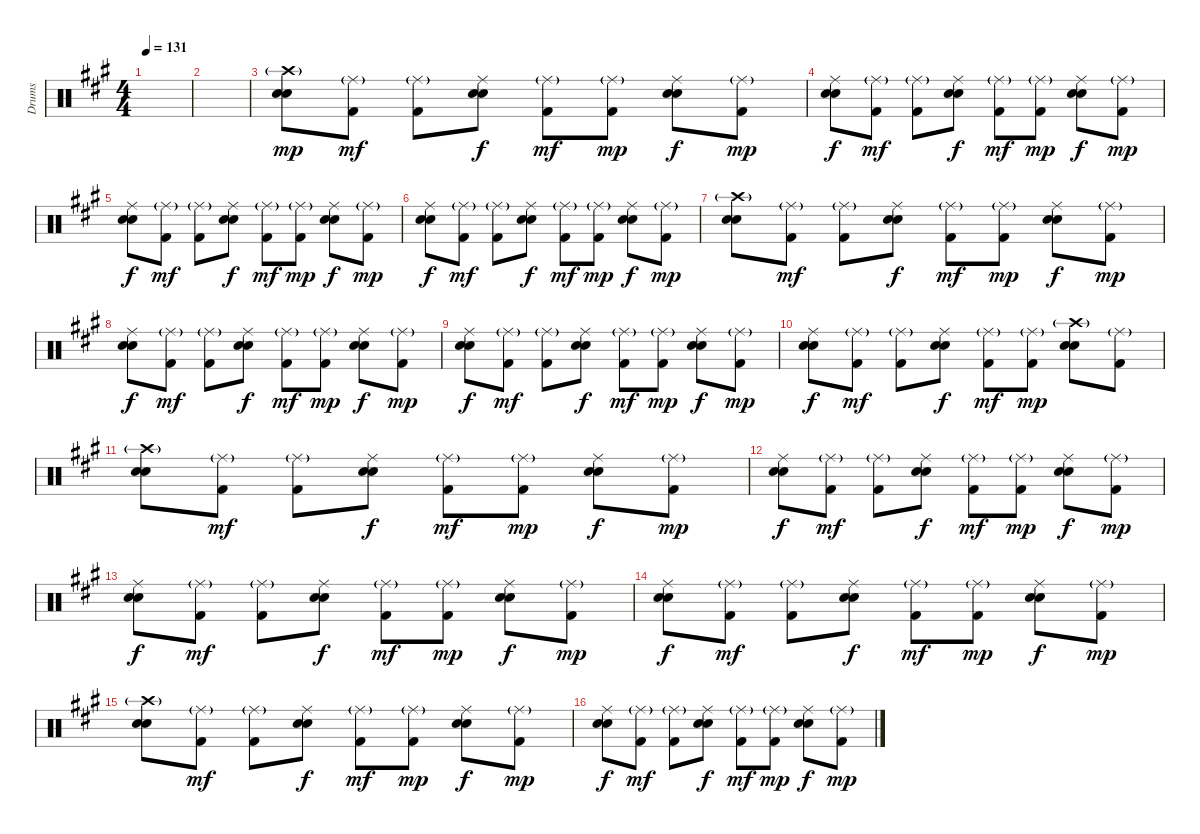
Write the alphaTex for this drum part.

\track ("Drums" "Drums") {instrument percussion}
\staff {score}
\articulation defaults
\ts (4 4)
\tempo 131
\clef neutral
\ks a
|
|
("Crash high (hit)"{g} "Electric Snare (hit)" "Snare (hit) 2").8{dy mp} ("Ride (middle)"{g} "Kick (hit) 2").8{dy mf} ("Ride (middle)"{g} "Kick (hit) 2").8 ("Ride (middle)" "Electric Snare (hit)" "Snare (hit) 2").8{dy f} ("Ride (middle)"{g} "Kick (hit) 2").8{dy mf} ("Ride (middle)"{g} "Kick (hit) 2").8{dy mp} ("Ride (middle)" "Electric Snare (hit)" "Snare (hit) 2").8{dy f} ("Ride (middle)"{g} "Kick (hit) 2").8{dy mp} |
("Ride (middle)" "Electric Snare (hit)" "Snare (hit) 2").8{dy f} ("Ride (middle)"{g} "Kick (hit) 2").8{dy mf} ("Ride (middle)"{g} "Kick (hit) 2").8 ("Ride (middle)" "Electric Snare (hit)" "Snare (hit) 2").8{dy f} ("Ride (middle)"{g} "Kick (hit) 2").8{dy mf} ("Ride (middle)"{g} "Kick (hit) 2").8{dy mp} ("Ride (middle)" "Electric Snare (hit)" "Snare (hit) 2").8{dy f} ("Ride (middle)"{g} "Kick (hit) 2").8{dy mp} |
("Ride (middle)" "Electric Snare (hit)" "Snare (hit) 2").8{dy f} ("Ride (middle)"{g} "Kick (hit) 2").8{dy mf} ("Ride (middle)"{g} "Kick (hit) 2").8 ("Ride (middle)" "Electric Snare (hit)" "Snare (hit) 2").8{dy f} ("Ride (middle)"{g} "Kick (hit) 2").8{dy mf} ("Ride (middle)"{g} "Kick (hit) 2").8{dy mp} ("Ride (middle)" "Electric Snare (hit)" "Snare (hit) 2").8{dy f} ("Ride (middle)"{g} "Kick (hit) 2").8{dy mp} |
("Ride (middle)" "Electric Snare (hit)" "Snare (hit) 2").8{dy f} ("Ride (middle)"{g} "Kick (hit) 2").8{dy mf} ("Ride (middle)"{g} "Kick (hit) 2").8 ("Ride (middle)" "Electric Snare (hit)" "Snare (hit) 2").8{dy f} ("Ride (middle)"{g} "Kick (hit) 2").8{dy mf} ("Ride (middle)"{g} "Kick (hit) 2").8{dy mp} ("Ride (middle)" "Electric Snare (hit)" "Snare (hit) 2").8{dy f} ("Ride (middle)"{g} "Kick (hit) 2").8{dy mp} |
("Crash high (hit)"{g} "Electric Snare (hit)" "Snare (hit) 2").8 ("Ride (middle)"{g} "Kick (hit) 2").8{dy mf} ("Ride (middle)"{g} "Kick (hit) 2").8 ("Ride (middle)" "Electric Snare (hit)" "Snare (hit) 2").8{dy f} ("Ride (middle)"{g} "Kick (hit) 2").8{dy mf} ("Ride (middle)"{g} "Kick (hit) 2").8{dy mp} ("Ride (middle)" "Electric Snare (hit)" "Snare (hit) 2").8{dy f} ("Ride (middle)"{g} "Kick (hit) 2").8{dy mp} |
("Ride (middle)" "Electric Snare (hit)" "Snare (hit) 2").8{dy f} ("Ride (middle)"{g} "Kick (hit) 2").8{dy mf} ("Ride (middle)"{g} "Kick (hit) 2").8 ("Ride (middle)" "Electric Snare (hit)" "Snare (hit) 2").8{dy f} ("Ride (middle)"{g} "Kick (hit) 2").8{dy mf} ("Ride (middle)"{g} "Kick (hit) 2").8{dy mp} ("Ride (middle)" "Electric Snare (hit)" "Snare (hit) 2").8{dy f} ("Ride (middle)"{g} "Kick (hit) 2").8{dy mp} |
("Ride (middle)" "Electric Snare (hit)" "Snare (hit) 2").8{dy f} ("Ride (middle)"{g} "Kick (hit) 2").8{dy mf} ("Ride (middle)"{g} "Kick (hit) 2").8 ("Ride (middle)" "Electric Snare (hit)" "Snare (hit) 2").8{dy f} ("Ride (middle)"{g} "Kick (hit) 2").8{dy mf} ("Ride (middle)"{g} "Kick (hit) 2").8{dy mp} ("Ride (middle)" "Electric Snare (hit)" "Snare (hit) 2").8{dy f} ("Ride (middle)"{g} "Kick (hit) 2").8{dy mp} |
("Ride (middle)" "Electric Snare (hit)" "Snare (hit) 2").8{dy f} ("Ride (middle)"{g} "Kick (hit) 2").8{dy mf} ("Ride (middle)"{g} "Kick (hit) 2").8 ("Ride (middle)" "Electric Snare (hit)" "Snare (hit) 2").8{dy f} ("Ride (middle)"{g} "Kick (hit) 2").8{dy mf} ("Ride (middle)"{g} "Kick (hit) 2").8{dy mp} ("Crash high (hit)"{g} "Electric Snare (hit)" "Snare (hit) 2").8 ("Ride (middle)"{g} "Kick (hit) 2").8 |
("Crash high (hit)"{g} "Electric Snare (hit)" "Snare (hit) 2").8 ("Ride (middle)"{g} "Kick (hit) 2").8{dy mf} ("Ride (middle)"{g} "Kick (hit) 2").8 ("Ride (middle)" "Electric Snare (hit)" "Snare (hit) 2").8{dy f} ("Ride (middle)"{g} "Kick (hit) 2").8{dy mf} ("Ride (middle)"{g} "Kick (hit) 2").8{dy mp} ("Ride (middle)" "Electric Snare (hit)" "Snare (hit) 2").8{dy f} ("Ride (middle)"{g} "Kick (hit) 2").8{dy mp} |
("Ride (middle)" "Electric Snare (hit)" "Snare (hit) 2").8{dy f} ("Ride (middle)"{g} "Kick (hit) 2").8{dy mf} ("Ride (middle)"{g} "Kick (hit) 2").8 ("Ride (middle)" "Electric Snare (hit)" "Snare (hit) 2").8{dy f} ("Ride (middle)"{g} "Kick (hit) 2").8{dy mf} ("Ride (middle)"{g} "Kick (hit) 2").8{dy mp} ("Ride (middle)" "Electric Snare (hit)" "Snare (hit) 2").8{dy f} ("Ride (middle)"{g} "Kick (hit) 2").8{dy mp} |
("Ride (middle)" "Electric Snare (hit)" "Snare (hit) 2").8{dy f} ("Ride (middle)"{g} "Kick (hit) 2").8{dy mf} ("Ride (middle)"{g} "Kick (hit) 2").8 ("Ride (middle)" "Electric Snare (hit)" "Snare (hit) 2").8{dy f} ("Ride (middle)"{g} "Kick (hit) 2").8{dy mf} ("Ride (middle)"{g} "Kick (hit) 2").8{dy mp} ("Ride (middle)" "Electric Snare (hit)" "Snare (hit) 2").8{dy f} ("Ride (middle)"{g} "Kick (hit) 2").8{dy mp} |
("Ride (middle)" "Electric Snare (hit)" "Snare (hit) 2").8{dy f} ("Ride (middle)"{g} "Kick (hit) 2").8{dy mf} ("Ride (middle)"{g} "Kick (hit) 2").8 ("Ride (middle)" "Electric Snare (hit)" "Snare (hit) 2").8{dy f} ("Ride (middle)"{g} "Kick (hit) 2").8{dy mf} ("Ride (middle)"{g} "Kick (hit) 2").8{dy mp} ("Ride (middle)" "Electric Snare (hit)" "Snare (hit) 2").8{dy f} ("Ride (middle)"{g} "Kick (hit) 2").8{dy mp} |
("Crash high (hit)"{g} "Electric Snare (hit)" "Snare (hit) 2").8 ("Ride (middle)"{g} "Kick (hit) 2").8{dy mf} ("Ride (middle)"{g} "Kick (hit) 2").8 ("Ride (middle)" "Electric Snare (hit)" "Snare (hit) 2").8{dy f} ("Ride (middle)"{g} "Kick (hit) 2").8{dy mf} ("Ride (middle)"{g} "Kick (hit) 2").8{dy mp} ("Ride (middle)" "Electric Snare (hit)" "Snare (hit) 2").8{dy f} ("Ride (middle)"{g} "Kick (hit) 2").8{dy mp} |
("Ride (middle)" "Electric Snare (hit)" "Snare (hit) 2").8{dy f} ("Ride (middle)"{g} "Kick (hit) 2").8{dy mf} ("Ride (middle)"{g} "Kick (hit) 2").8 ("Ride (middle)" "Electric Snare (hit)" "Snare (hit) 2").8{dy f} ("Ride (middle)"{g} "Kick (hit) 2").8{dy mf} ("Ride (middle)"{g} "Kick (hit) 2").8{dy mp} ("Ride (middle)" "Electric Snare (hit)" "Snare (hit) 2").8{dy f} ("Ride (middle)"{g} "Kick (hit) 2").8{dy mp}
